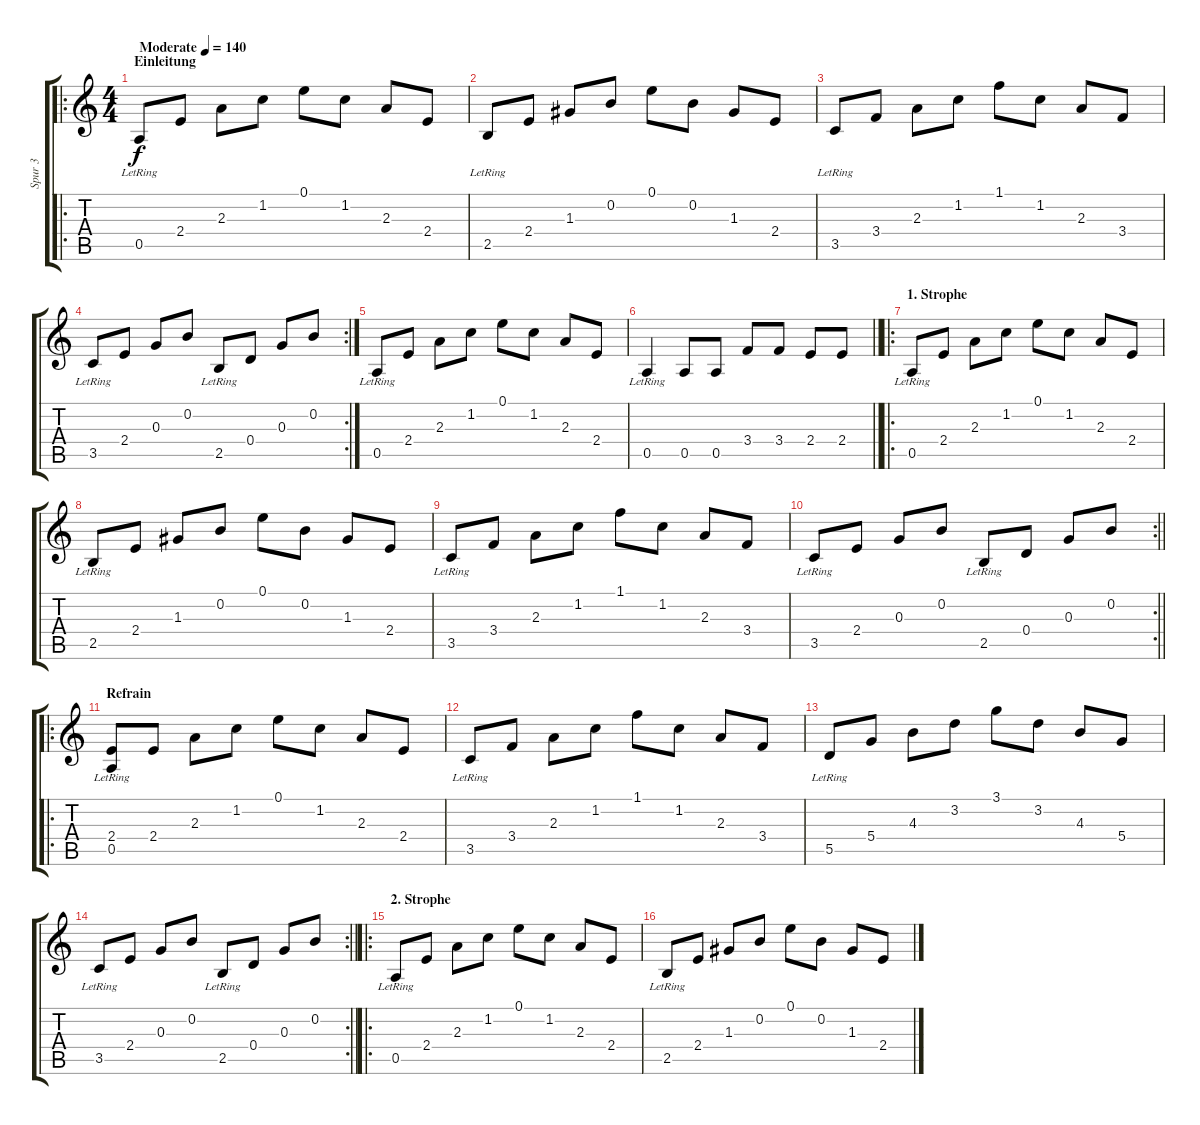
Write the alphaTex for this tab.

\track ("Spur 3" "Spur 3") {instrument acousticguitarsteel}
\staff {score tabs}
\tuning (E4 B3 G3 D3 A2 E2) {hide}
\ro
\ts (4 4)
\section ("" "Einleitung")
\tempo (140 "Moderate")
\clef g2
\ks c
0.5{lr}.8{dy f instrument acousticguitarsteel} 2.4.8 2.3.8 1.2.8 0.1.8 1.2.8 2.3.8 2.4.8 |
2.5{lr}.8 2.4.8 1.3.8 0.2.8 0.1.8 0.2.8 1.3.8 2.4.8 |
3.5{lr}.8 3.4.8 2.3.8 1.2.8 1.1.8 1.2.8 2.3.8 3.4.8 |
\rc 2
3.5{lr}.8 2.4.8 0.3.8 0.2.8 2.5{lr}.8 0.4.8 0.3.8 0.2.8 |
0.5{lr}.8 2.4.8 2.3.8 1.2.8 0.1.8 1.2.8 2.3.8 2.4.8 |
\barLineRight lightlight
0.5{lr}.4 0.5.8 0.5.8 3.4.8 3.4.8 2.4.8 2.4.8 |
\ro
\section ("" "1. Strophe")
0.5{lr}.8 2.4.8 2.3.8 1.2.8 0.1.8 1.2.8 2.3.8 2.4.8 |
2.5{lr}.8 2.4.8 1.3.8 0.2.8 0.1.8 0.2.8 1.3.8 2.4.8 |
3.5{lr}.8 3.4.8 2.3.8 1.2.8 1.1.8 1.2.8 2.3.8 3.4.8 |
\rc 2
\barLineRight lightlight
3.5{lr}.8 2.4.8 0.3.8 0.2.8 2.5{lr}.8 0.4.8 0.3.8 0.2.8 |
\ro
\section ("" "Refrain")
(2.4 0.5{lr}).8 2.4.8 2.3.8 1.2.8 0.1.8 1.2.8 2.3.8 2.4.8 |
3.5{lr}.8 3.4.8 2.3.8 1.2.8 1.1.8 1.2.8 2.3.8 3.4.8 |
5.5{lr}.8 5.4.8 4.3.8 3.2.8 3.1.8 3.2.8 4.3.8 5.4.8 |
\rc 2
\barLineRight lightlight
3.5{lr}.8 2.4.8 0.3.8 0.2.8 2.5{lr}.8 0.4.8 0.3.8 0.2.8 |
\ro
\section ("" "2. Strophe")
0.5{lr}.8 2.4.8 2.3.8 1.2.8 0.1.8 1.2.8 2.3.8 2.4.8 |
2.5{lr}.8 2.4.8 1.3.8 0.2.8 0.1.8 0.2.8 1.3.8 2.4.8
